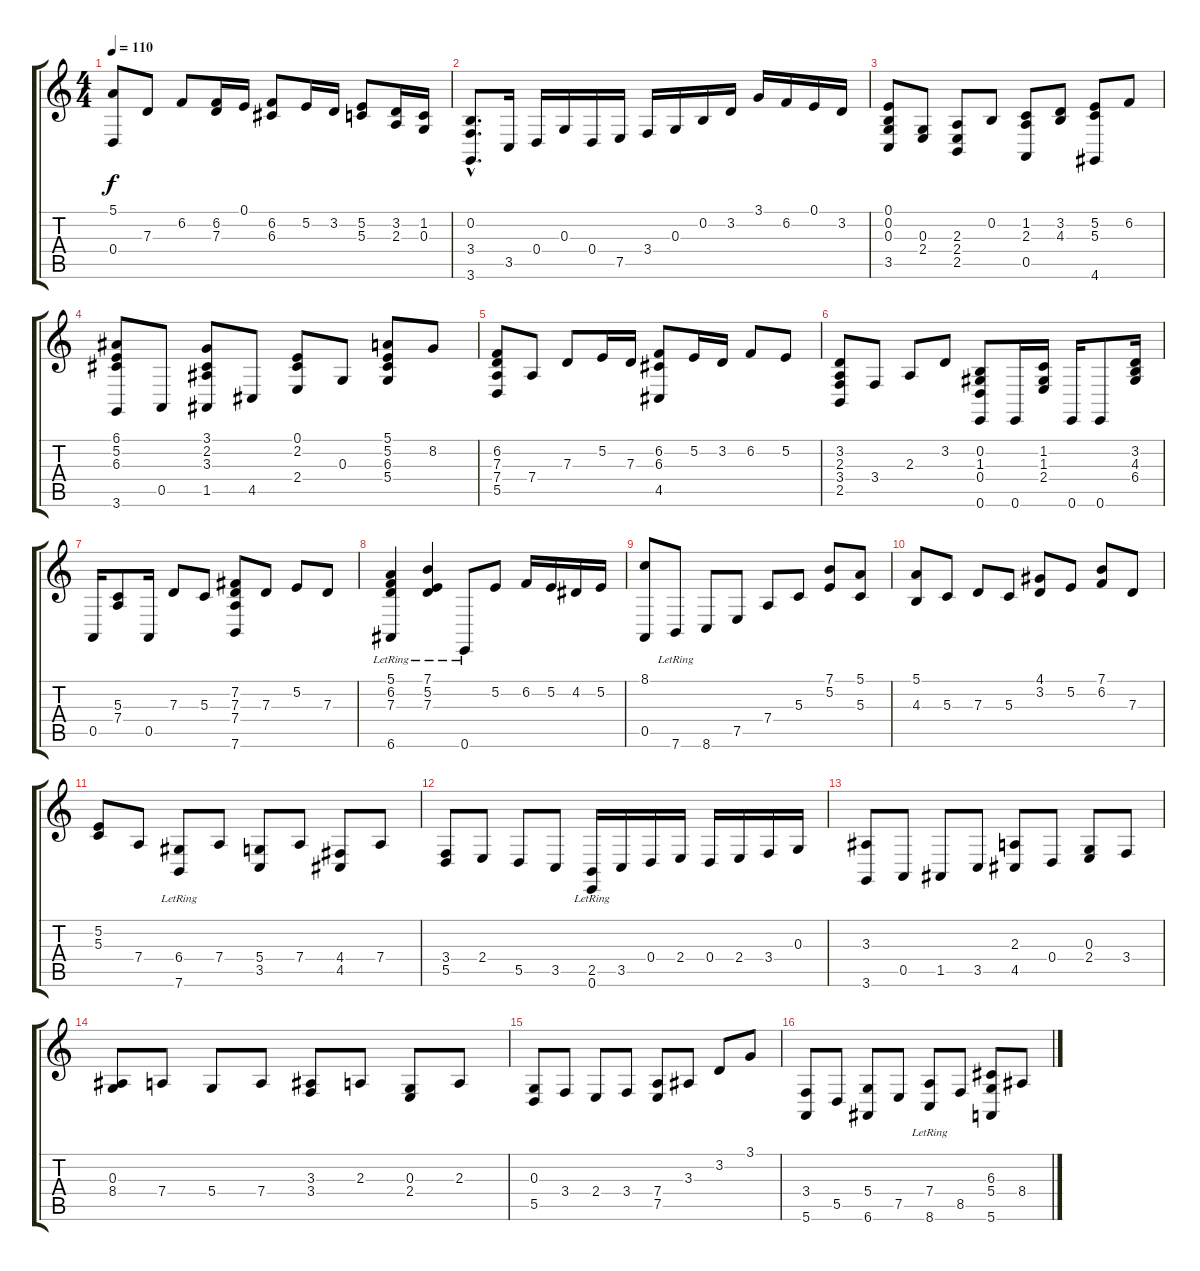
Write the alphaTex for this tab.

\track "" {instrument synthstrings1}
\staff {score tabs}
\tuning (E4 B3 G3 D3 A2 E2) {hide}
\ts (4 4)
\tempo 110
\clef g2
\ks c
(5.1 0.4).8{dy f} 7.3.8 6.2.8 (6.2 7.3).16 0.1.16 (6.2 6.3).8 5.2.16 3.2.16 (5.2 5.3).8 (3.2 2.3).16 (1.2 0.3).16 |
(0.2{hac} 3.4{hac} 3.6{hac}).8{d} 3.5.16 0.4.16 0.3.16 0.4.16 7.5.16 3.4.16 0.3.16 0.2.16 3.2.16 3.1.16 6.2.16 0.1.16 3.2.16 |
(0.1 0.2 0.3 3.5).8 (0.3 2.4).8 (2.3 2.4 2.5).8 0.2.8 (1.2 2.3 0.5).8 (3.2 4.3).8 (5.2 5.3 4.6).8 6.2.8 |
(6.1 5.2 6.3 3.6).8 0.5.8 (3.1 2.2 3.3 1.5).8 4.5.8 (0.1 2.2 2.4).8 0.3.8 (5.1 5.2 6.3 5.4).8 8.2.8 |
(6.2 7.3 7.4 5.5).8 7.4.8 7.3.8 5.2.16 7.3.16 (6.2 6.3 4.5).8 5.2.16 3.2.16 6.2.8 5.2.8 |
(3.2 2.3 3.4 2.5).8 3.4.8 2.3.8 3.2.8 (0.2 1.3 0.4 0.6).8 0.6.16 (1.2 1.3 2.4).16 0.6.16 0.6.8 (3.2 4.3 6.4).16 |
0.5.16 (5.3 7.4).8 0.5.16 7.3.8 5.3.8 (7.2 7.3 7.4 7.6).8 7.3.8 5.2.8 7.3.8 |
(5.1 6.2 7.3 6.6{lr}).4 (7.1{lr} 5.2{lr} 7.3{lr}).4 0.6{lr}.8 5.2.8 6.2.16 5.2.16 4.2.16 5.2.16 |
(8.1 0.5).8 7.6{lr}.8 8.6.8 7.5.8 7.4.8 5.3.8 (7.1 5.2).8 (5.1 5.3).8 |
(5.1 4.3).8 5.3.8 7.3.8 5.3.8 (4.1 3.2).8 5.2.8 (7.1 6.2).8 7.3.8 |
(5.2 5.3).8 7.4.8 (6.4 7.6{lr}).8 7.4.8 (5.4 3.5).8 7.4.8 (4.4 4.5).8 7.4.8 |
(3.4 5.5).8 2.4.8 5.5.8 3.5.8 (2.5 0.6{lr}).16 3.5.16 0.4.16 2.4.16 0.4.16 2.4.16 3.4.16 0.3.16 |
(3.3 3.6).8 0.5.8 1.5.8 3.5.8 (2.3 4.5).8 0.4.8 (0.3 2.4).8 3.4.8 |
(0.3 8.4).8 7.4.8 5.4.8 7.4.8 (3.3 3.4).8 2.3.8 (0.3 2.4).8 2.3.8 |
(0.3 5.5).8 3.4.8 2.4.8 3.4.8 (7.4 7.5).8 3.3.8 3.2.8 3.1.8 |
(3.4 5.6).8 5.5.8 (5.4 6.6).8 7.5.8 (7.4 8.6{lr}).8 8.5.8 (6.3 5.4 5.6).8 8.4.8
